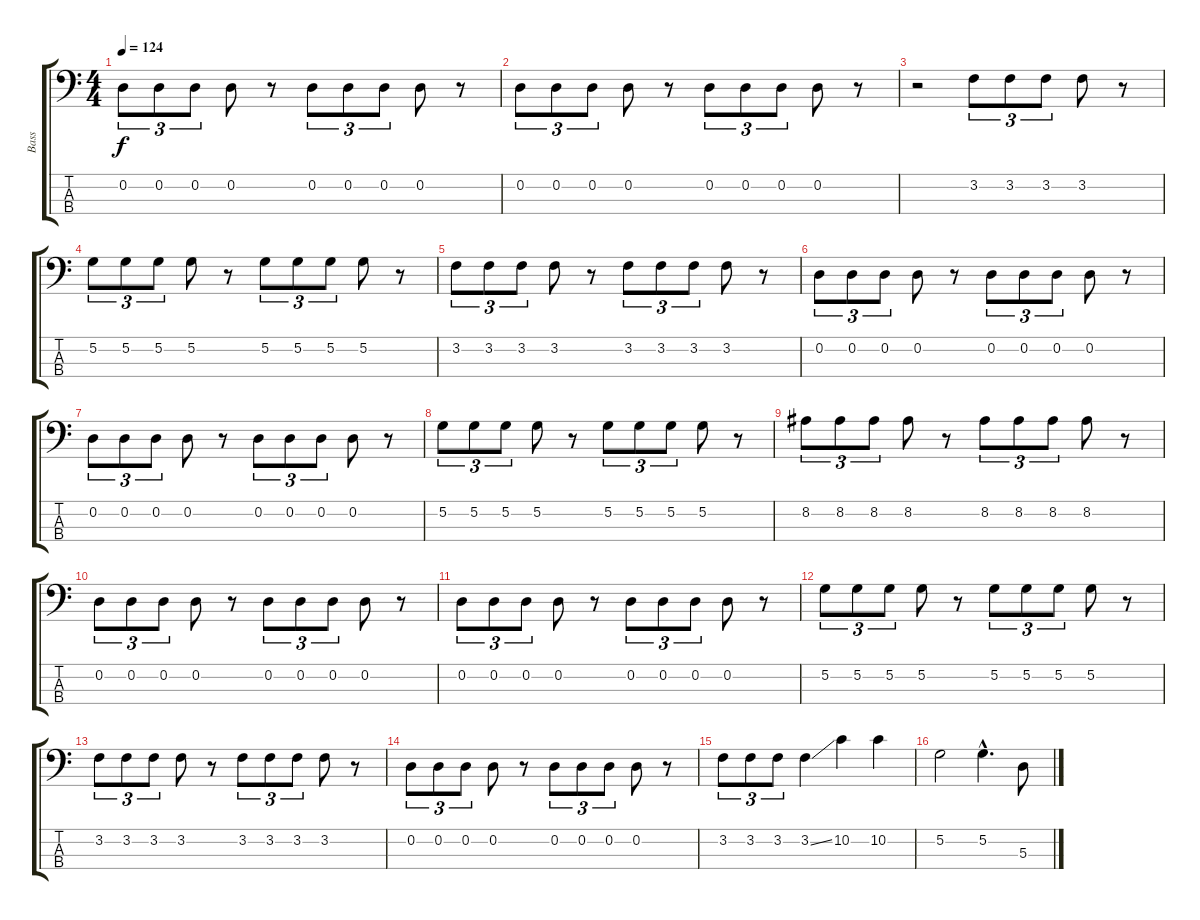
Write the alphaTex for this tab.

\track ("Bass" "Bass") {instrument electricbasspick}
\staff {score tabs}
\tuning (G2 D2 A1 D1) {hide}
\ts (4 4)
\tempo 124
\clef f4
\ks c
0.2.8{tu (3 2) dy f} 0.2.8{tu (3 2)} 0.2.8{tu (3 2)} 0.2.8 r.8 0.2.8{tu (3 2)} 0.2.8{tu (3 2)} 0.2.8{tu (3 2)} 0.2.8 r.8 |
0.2.8{tu (3 2)} 0.2.8{tu (3 2)} 0.2.8{tu (3 2)} 0.2.8 r.8 0.2.8{tu (3 2)} 0.2.8{tu (3 2)} 0.2.8{tu (3 2)} 0.2.8 r.8 |
r.2 3.2.8{tu (3 2)} 3.2.8{tu (3 2)} 3.2.8{tu (3 2)} 3.2.8 r.8 |
5.2.8{tu (3 2)} 5.2.8{tu (3 2)} 5.2.8{tu (3 2)} 5.2.8 r.8 5.2.8{tu (3 2)} 5.2.8{tu (3 2)} 5.2.8{tu (3 2)} 5.2.8 r.8 |
3.2.8{tu (3 2)} 3.2.8{tu (3 2)} 3.2.8{tu (3 2)} 3.2.8 r.8 3.2.8{tu (3 2)} 3.2.8{tu (3 2)} 3.2.8{tu (3 2)} 3.2.8 r.8 |
0.2.8{tu (3 2)} 0.2.8{tu (3 2)} 0.2.8{tu (3 2)} 0.2.8 r.8 0.2.8{tu (3 2)} 0.2.8{tu (3 2)} 0.2.8{tu (3 2)} 0.2.8 r.8 |
0.2.8{tu (3 2)} 0.2.8{tu (3 2)} 0.2.8{tu (3 2)} 0.2.8 r.8 0.2.8{tu (3 2)} 0.2.8{tu (3 2)} 0.2.8{tu (3 2)} 0.2.8 r.8 |
5.2.8{tu (3 2)} 5.2.8{tu (3 2)} 5.2.8{tu (3 2)} 5.2.8 r.8 5.2.8{tu (3 2)} 5.2.8{tu (3 2)} 5.2.8{tu (3 2)} 5.2.8 r.8 |
8.2.8{tu (3 2)} 8.2.8{tu (3 2)} 8.2.8{tu (3 2)} 8.2.8 r.8 8.2.8{tu (3 2)} 8.2.8{tu (3 2)} 8.2.8{tu (3 2)} 8.2.8 r.8 |
0.2.8{tu (3 2)} 0.2.8{tu (3 2)} 0.2.8{tu (3 2)} 0.2.8 r.8 0.2.8{tu (3 2)} 0.2.8{tu (3 2)} 0.2.8{tu (3 2)} 0.2.8 r.8 |
0.2.8{tu (3 2)} 0.2.8{tu (3 2)} 0.2.8{tu (3 2)} 0.2.8 r.8 0.2.8{tu (3 2)} 0.2.8{tu (3 2)} 0.2.8{tu (3 2)} 0.2.8 r.8 |
5.2.8{tu (3 2)} 5.2.8{tu (3 2)} 5.2.8{tu (3 2)} 5.2.8 r.8 5.2.8{tu (3 2)} 5.2.8{tu (3 2)} 5.2.8{tu (3 2)} 5.2.8 r.8 |
3.2.8{tu (3 2)} 3.2.8{tu (3 2)} 3.2.8{tu (3 2)} 3.2.8 r.8 3.2.8{tu (3 2)} 3.2.8{tu (3 2)} 3.2.8{tu (3 2)} 3.2.8 r.8 |
0.2.8{tu (3 2)} 0.2.8{tu (3 2)} 0.2.8{tu (3 2)} 0.2.8 r.8 0.2.8{tu (3 2)} 0.2.8{tu (3 2)} 0.2.8{tu (3 2)} 0.2.8 r.8 |
3.2.8{tu (3 2)} 3.2.8{tu (3 2)} 3.2.8{tu (3 2)} 3.2{ss}.4 10.2.4 10.2.4 |
5.2.2 5.2{hac}.4{d} 5.3.8
